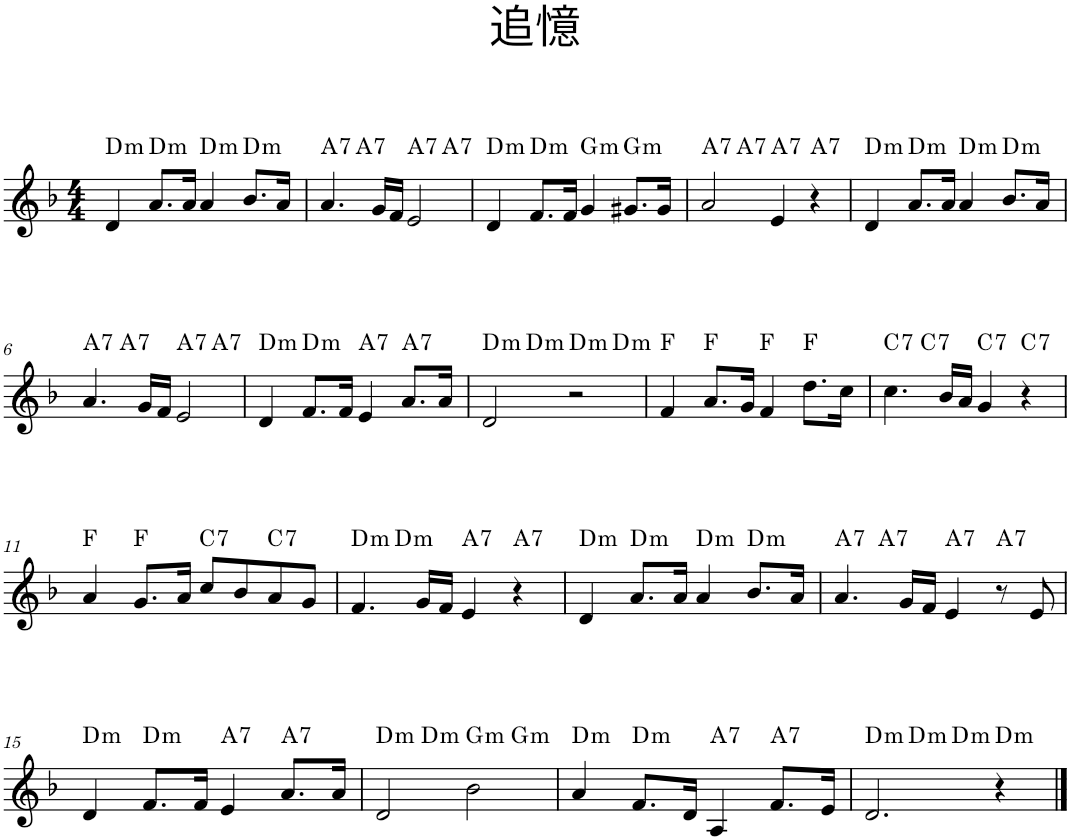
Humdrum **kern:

**kern	**harte
*part1	*part1
*staff1	*
*I"Piano	*
*I'Pno.	*
*clefG2	*
*k[b-]	*
*M4/4	*
=1	=1
!	!LO:H:kt=m
4d/	D:min
!	!LO:H:kt=m
8.a/L	D:min
16a/Jk	.
!	!LO:H:kt=m
4a/	D:min
!	!LO:H:kt=m
8.b-/L	D:min
16a/Jk	.
=2	=2
!	!LO:H:kt=7
*^	*
*	*^	*
4.a/	4ryy	2.ryy	A:7
!	!	!	!LO:H:kt=7
.	2.ryy	.	A:7
16g/LL	.	.	.
16f/JJ	.	.	.
!	!	!	!LO:H:kt=7
2e/	.	.	A:7
!	!	!	!LO:H:kt=7
.	.	4ryy	A:7
=3	=3	=3	=3
!	!	!	!LO:H:kt=m
*v	*v	*v	*
4d/	D:min
!	!LO:H:kt=m
8.f/L	D:min
16f/Jk	.
!	!LO:H:kt=m
4g/	G:min
!	!LO:H:kt=m
8.g#X/L	G:min
16g#/Jk	.
=4	=4
!	!LO:H:kt=7
*^	*
2a/	4ryy	A:7
!	!	!LO:H:kt=7
.	2.ryy	A:7
!	!	!LO:H:kt=7
4e/	.	A:7
!	!	!LO:H:kt=7
4r	.	A:7
=5	=5	=5
!	!	!LO:H:kt=m
*v	*v	*
4d/	D:min
!	!LO:H:kt=m
8.a/L	D:min
16a/Jk	.
!	!LO:H:kt=m
4a/	D:min
!	!LO:H:kt=m
8.b-/L	D:min
16a/Jk	.
!!LO:LB:g=z
=6	=6
!	!LO:H:kt=7
*^	*
*	*^	*
4.a/	4ryy	2.ryy	A:7
!	!	!	!LO:H:kt=7
.	2.ryy	.	A:7
16g/LL	.	.	.
16f/JJ	.	.	.
!	!	!	!LO:H:kt=7
2e/	.	.	A:7
!	!	!	!LO:H:kt=7
.	.	4ryy	A:7
=7	=7	=7	=7
!	!	!	!LO:H:kt=m
*v	*v	*v	*
4d/	D:min
!	!LO:H:kt=m
8.f/L	D:min
16f/Jk	.
!	!LO:H:kt=7
4e/	A:7
!	!LO:H:kt=7
8.a/L	A:7
16a/Jk	.
=8	=8
!	!LO:H:kt=m
*^	*
*	*^	*
2d/	4ryy	2.ryy	D:min
!	!	!	!LO:H:kt=m
.	2.ryy	.	D:min
!	!	!	!LO:H:kt=m
2r	.	.	D:min
!	!	!	!LO:H:kt=m
.	.	4ryy	D:min
*v	*v	*v	*
=9	=9
4f/	F:maj
8.a/L	F:maj
16g/Jk	.
4f/	F:maj
8.dd\L	F:maj
16cc\Jk	.
=10	=10
!	!LO:H:kt=7
*^	*
4.cc\	4ryy	C:7
!	!	!LO:H:kt=7
.	2.ryy	C:7
16b-/LL	.	.
16a/JJ	.	.
!	!	!LO:H:kt=7
4g/	.	C:7
!	!	!LO:H:kt=7
4r	.	C:7
*v	*v	*
!!LO:LB:g=z
=11	=11
4a/	F:maj
8.g/L	F:maj
16a/Jk	.
!	!LO:H:kt=7
8cc/L	C:7
8b-/	.
!	!LO:H:kt=7
8a/	C:7
8g/J	.
=12	=12
!	!LO:H:kt=m
*^	*
4.f/	4ryy	D:min
!	!	!LO:H:kt=m
.	2.ryy	D:min
16g/LL	.	.
16f/JJ	.	.
!	!	!LO:H:kt=7
4e/	.	A:7
!	!	!LO:H:kt=7
4r	.	A:7
=13	=13	=13
!	!	!LO:H:kt=m
*v	*v	*
4d/	D:min
!	!LO:H:kt=m
8.a/L	D:min
16a/Jk	.
!	!LO:H:kt=m
4a/	D:min
!	!LO:H:kt=m
8.b-/L	D:min
16a/Jk	.
=14	=14
!	!LO:H:kt=7
*^	*
4.a/	4ryy	A:7
!	!	!LO:H:kt=7
.	2.ryy	A:7
16g/LL	.	.
16f/JJ	.	.
!	!	!LO:H:kt=7
4e/	.	A:7
!	!	!LO:H:kt=7
8r	.	A:7
8e/	.	.
!!LO:LB:g=z	!!
=15	=15	=15
!	!	!LO:H:kt=m
*v	*v	*
4d/	D:min
!	!LO:H:kt=m
8.f/L	D:min
16f/Jk	.
!	!LO:H:kt=7
4e/	A:7
!	!LO:H:kt=7
8.a/L	A:7
16a/Jk	.
=16	=16
!	!LO:H:kt=m
*^	*
*	*^	*
2d/	4ryy	2.ryy	D:min
!	!	!	!LO:H:kt=m
.	2.ryy	.	D:min
!	!	!	!LO:H:kt=m
2b-\	.	.	G:min
!	!	!	!LO:H:kt=m
.	.	4ryy	G:min
=17	=17	=17	=17
!	!	!	!LO:H:kt=m
*v	*v	*v	*
4a/	D:min
!	!LO:H:kt=m
8.f/L	D:min
16d/Jk	.
!	!LO:H:kt=7
4A/	A:7
!	!LO:H:kt=7
8.f/L	A:7
16e/Jk	.
=18	=18
!	!LO:H:kt=m
*^	*
*	*^	*
2.d/	4ryy	2ryy	D:min
!	!	!	!LO:H:kt=m
.	2.ryy	.	D:min
!	!	!	!LO:H:kt=m
.	.	2ryy	D:min
!	!	!	!LO:H:kt=m
4r	.	.	D:min
*v	*v	*v	*
==	==
*-	*-
